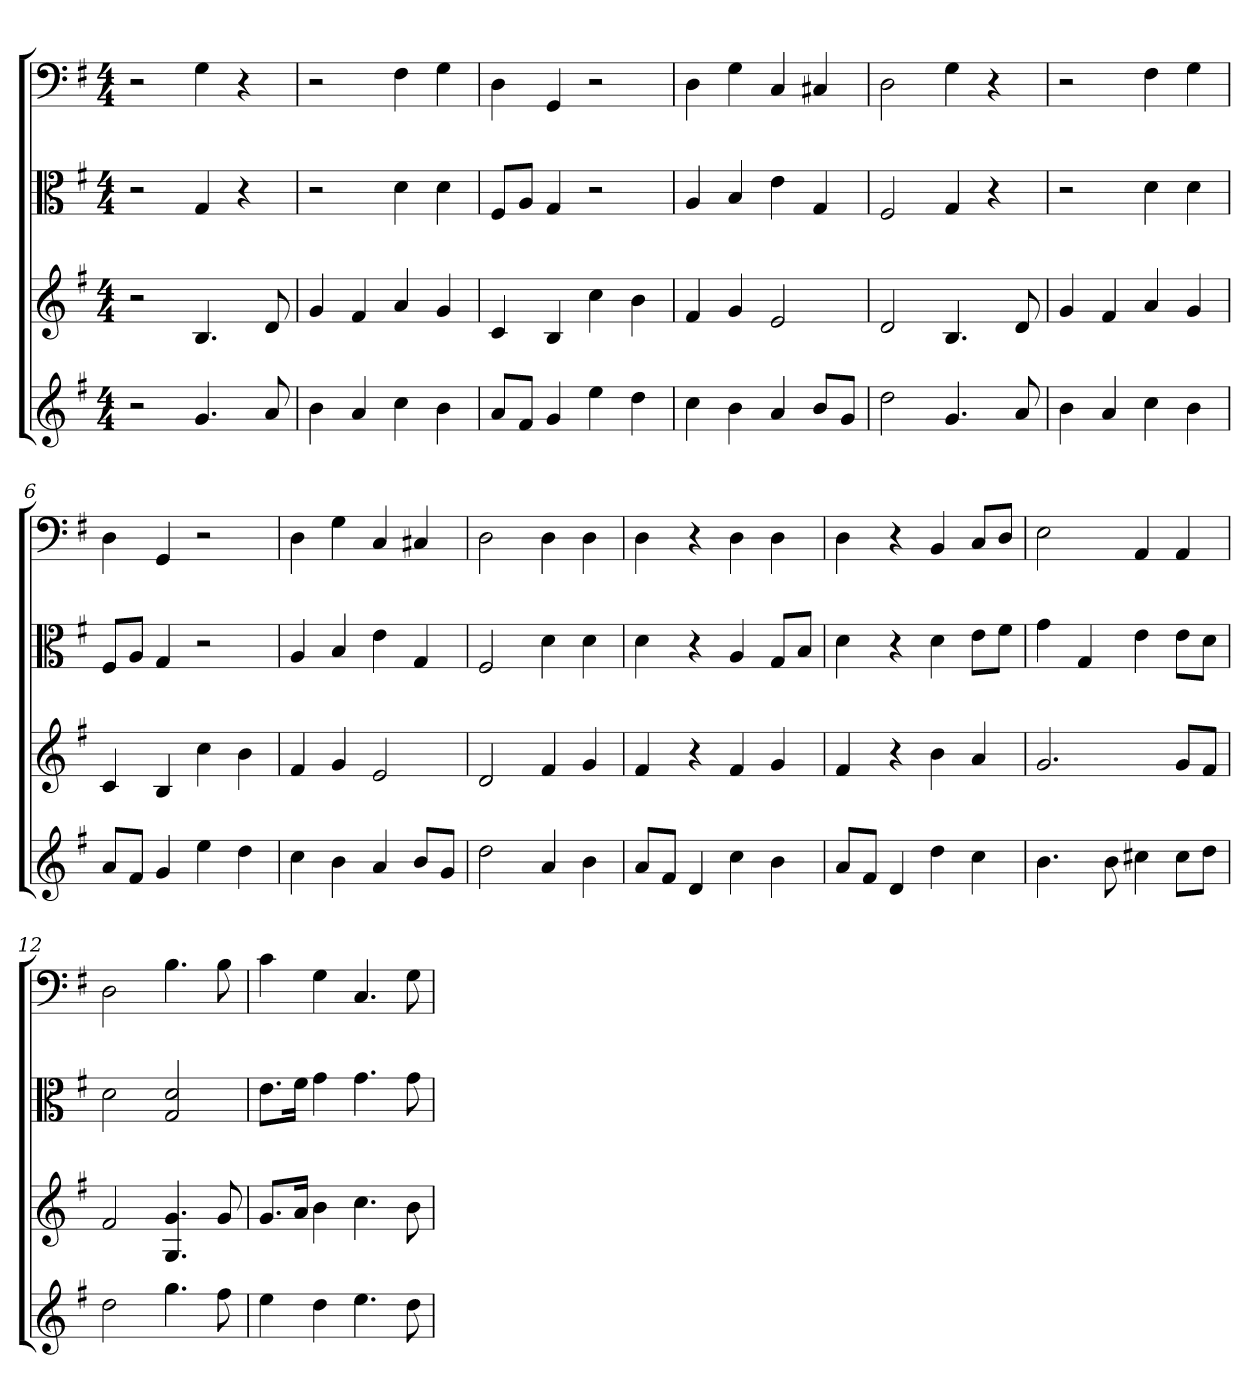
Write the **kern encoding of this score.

**kern	**kern	**kern	**kern
*part4	*part3	*part2	*part1
*staff4	*staff3	*staff2	*staff1
*	*	*clefC3	*clefF4
*k[f#]	*k[f#]	*k[f#]	*k[f#]
*G:	*G:	*G:	*G:
*M4/4	*M4/4	*M4/4	*M4/4
=	=	=	=
2r	2r	2r	2r
4.g	4.B	4G	4G
.	.	4r	4r
8a	8d	.	.
=1	=1	=1	=1
4b	4g	2r	2r
4a	4f#	.	.
4cc	4a	4d	4F#
4b	4g	4d	4G
=2	=2	=2	=2
8aL	4c	8F#/L	4D
8f#J	.	8A/J	.
4g	4B	4G	4GG
4ee	4cc	2r	2r
4dd	4b	.	.
=3	=3	=3	=3
4cc	4f#	4A	4D
4b	4g	4B	4G
4a	2e	4e	4C
8bL	.	4G	4C#X
8gJ	.	.	.
=4	=4	=4	=4
2dd	2d	2F#	2D
4.g	4.B	4G	4G
.	.	4r	4r
8a	8d	.	.
=5	=5	=5	=5
4b	4g	2r	2r
4a	4f#	.	.
4cc	4a	4d	4F#
4b	4g	4d	4G
=6	=6	=6	=6
8aL	4c	8F#/L	4D
8f#J	.	8A/J	.
4g	4B	4G	4GG
4ee	4cc	2r	2r
4dd	4b	.	.
=7	=7	=7	=7
4cc	4f#	4A	4D
4b	4g	4B	4G
4a	2e	4e	4C
8bL	.	4G	4C#X
8gJ	.	.	.
=8	=8	=8	=8
2dd	2d	2F#	2D
4a	4f#	4d	4D
4b	4g	4d	4D
=9	=9	=9	=9
8aL	4f#	4d	4D
8f#J	.	.	.
4d	4r	4r	4r
4cc	4f#	4A	4D
4b	4g	8G/L	4D
.	.	8B/J	.
=10	=10	=10	=10
8aL	4f#	4d	4D
8f#J	.	.	.
4d	4r	4r	4r
4dd	4b	4d	4BB
4cc	4a	8e\L	8C/L
.	.	8f#\J	8D/J
=11	=11	=11	=11
4.b	2.g	4g	2E
.	.	4G	.
8b	.	.	.
4cc#X	.	4e	4AA
8cc#L	8gL	8e\L	4AA
8ddJ	8f#J	8d\J	.
=12	=12	=12	=12
2dd	2f#	2d	2D
4.gg	4.G 4.g	2G 2d	4.B
8ff#	8g	.	8B
=13	=13	=13	=13
4ee	8.gL	8.e\L	4c
.	16aJk	16f#\Jk	.
4dd	4b	4g	4G
4.ee	4.cc	4.g	4.C
8dd	8b	8g	8G
=	=	=	=
*-	*-	*-	*-
